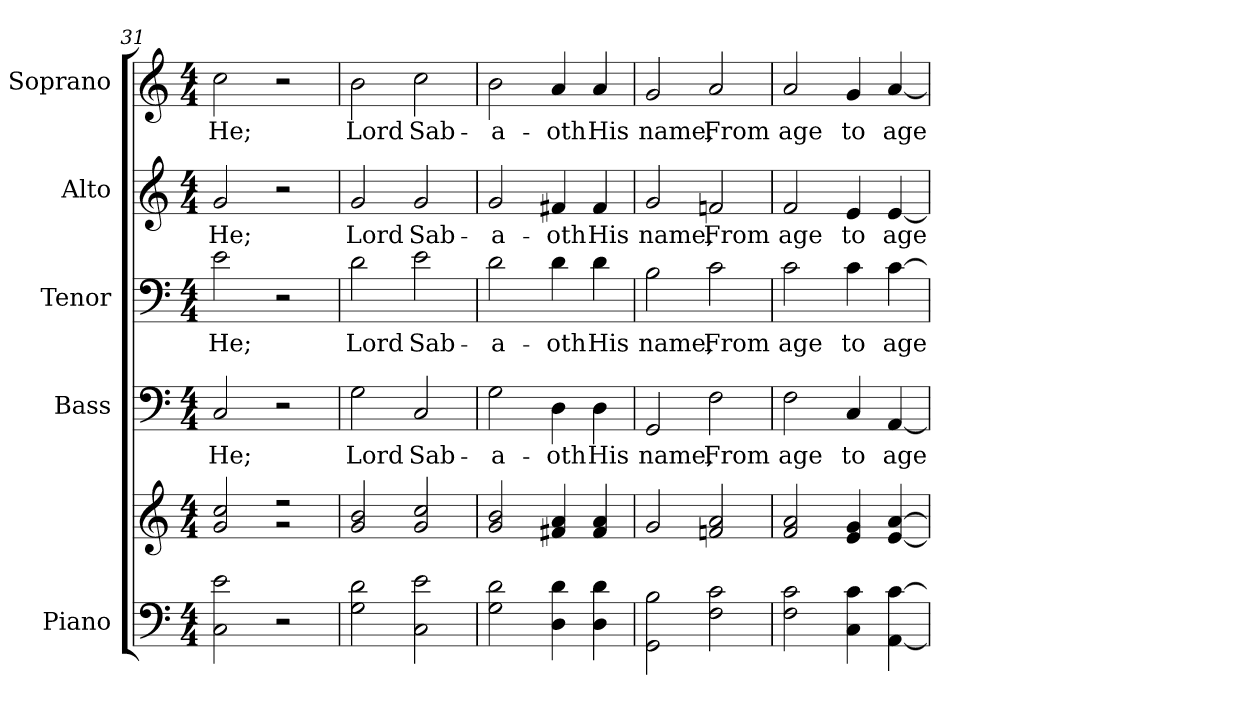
**kern	**kern	**kern	**text	**kern	**text	**kern	**text	**kern	**text
*part5	*part5	*part4	*part4	*part3	*part3	*part2	*part2	*part1	*part1
*staff6	*staff5	*staff4	*staff4	*staff3	*staff3	*staff2	*staff2	*staff1	*staff1
*I"Piano	*	*I"Bass	*	*I"Tenor	*	*I"Alto	*	*I"Soprano	*
*I'Pno.	*	*I'B.	*	*I'T.	*	*I'A.	*	*I'Pno.	*
*clefF4	*clefG2	*clefF4	*	*clefF4	*	*clefG2	*	*clefG2	*
*k[]	*k[]	*k[]	*	*k[]	*	*k[]	*	*k[]	*
*C:	*C:	*C:	*	*C:	*	*C:	*	*C:	*
*M4/4	*M4/4	*M4/4	*	*M4/4	*	*M4/4	*	*M4/4	*
=31	=31	=31	=31	=31	=31	=31	=31	=31	=31
*	*^	*	*	*	*	*	*	*	*
!	!	!	!	!LO:LY:b:color=#000000	!	!	!	!	!	!
!	!	!	!	!	!	!LO:LY:b:color=#000000	!	!	!	!
!	!	!	!	!	!	!	!	!LO:LY:b:color=#000000	!	!
!	!	!	!	!	!	!	!	!	!	!LO:LY:b:color=#000000
2Ci\ 2ei	2gi/ 2cci	2ryy	2Ci/	He;	2ei\	He;	2gi/	He;	2cci\	He;
2r	2r	2r	2r	.	2r	.	2r	.	2r	.
*	*v	*v	*	*	*	*	*	*	*	*
!!LO:PB:g=z
=32	=32	=32	=32	=32	=32	=32	=32	=32	=32
*	*^	*	*	*	*	*	*	*	*
!	!	!	!	!LO:LY:b:color=#000000	!	!	!	!	!	!
*	*v	*v	*	*	*	*	*	*	*	*
*	*^	*	*	*	*	*	*	*	*
!	!	!	!	!	!	!LO:LY:b:color=#000000	!	!	!	!
*	*v	*v	*	*	*	*	*	*	*	*
*	*^	*	*	*	*	*	*	*	*
!	!	!	!	!	!	!	!	!LO:LY:b:color=#000000	!	!
*	*v	*v	*	*	*	*	*	*	*	*
*	*^	*	*	*	*	*	*	*	*
!	!	!	!	!	!	!	!	!	!	!LO:LY:b:color=#000000
*	*v	*v	*	*	*	*	*	*	*	*
2Gi\ 2di	2gi/ 2bi	2Gi\	Lord	2di\	Lord	2gi/	Lord	2bi\	Lord
!	!	!	!LO:LY:b:color=#000000	!	!	!	!	!	!
!	!	!	!	!	!LO:LY:b:color=#000000	!	!	!	!
!	!	!	!	!	!	!	!LO:LY:b:color=#000000	!	!
!	!	!	!	!	!	!	!	!	!LO:LY:b:color=#000000
2Ci\ 2ei	2gi/ 2cci	2Ci/	Sab-	2ei\	Sab-	2gi/	Sab-	2cci\	Sab-
=33	=33	=33	=33	=33	=33	=33	=33	=33	=33
!	!	!	!LO:LY:b:color=#000000	!	!	!	!	!	!
!	!	!	!	!	!LO:LY:b:color=#000000	!	!	!	!
!	!	!	!	!	!	!	!LO:LY:b:color=#000000	!	!
!	!	!	!	!	!	!	!	!	!LO:LY:b:color=#000000
2Gi\ 2di	2gi/ 2bi	2Gi\	-a-	2di\	-a-	2gi/	-a-	2bi\	-a-
!	!	!	!LO:LY:b:color=#000000	!	!	!	!	!	!
!	!	!	!	!	!LO:LY:b:color=#000000	!	!	!	!
!	!	!	!	!	!	!	!LO:LY:b:color=#000000	!	!
!	!	!	!	!	!	!	!	!	!LO:LY:b:color=#000000
4Di\ 4di	4f#Xi/ 4ai	4Di\	-oth	4di\	-oth	4f#Xi/	-oth	4ai/	-oth
!	!	!	!LO:LY:b:color=#000000	!	!	!	!	!	!
!	!	!	!	!	!LO:LY:b:color=#000000	!	!	!	!
!	!	!	!	!	!	!	!LO:LY:b:color=#000000	!	!
!	!	!	!	!	!	!	!	!	!LO:LY:b:color=#000000
4Di\ 4di	4f#i/ 4ai	4Di\	His	4di\	His	4f#i/	His	4ai/	His
!!LO:PB:g=z
=34	=34	=34	=34	=34	=34	=34	=34	=34	=34
!	!	!	!LO:LY:b:color=#000000	!	!	!	!	!	!
!	!	!	!	!	!LO:LY:b:color=#000000	!	!	!	!
!	!	!	!	!	!	!	!LO:LY:b:color=#000000	!	!
!	!	!	!	!	!	!	!	!	!LO:LY:b:color=#000000
2GGi\ 2Bi	2gi/	2GGi/	name,	2Bi\	name,	2gi/	name,	2gi/	name,
!	!	!	!LO:LY:b:color=#000000	!	!	!	!	!	!
!	!	!	!	!	!LO:LY:b:color=#000000	!	!	!	!
!	!	!	!	!	!	!	!LO:LY:b:color=#000000	!	!
!	!	!	!	!	!	!	!	!	!LO:LY:b:color=#000000
2Fi\ 2ci	2fni/ 2ai	2Fi\	From	2ci\	From	2fni/	From	2ai/	From
=35	=35	=35	=35	=35	=35	=35	=35	=35	=35
!	!	!	!LO:LY:b:color=#000000	!	!	!	!	!	!
!	!	!	!	!	!LO:LY:b:color=#000000	!	!	!	!
!	!	!	!	!	!	!	!LO:LY:b:color=#000000	!	!
!	!	!	!	!	!	!	!	!	!LO:LY:b:color=#000000
2Fi\ 2ci	2fi/ 2ai	2Fi\	age	2ci\	age	2fi/	age	2ai/	age
!	!	!	!LO:LY:b:color=#000000	!	!	!	!	!	!
!	!	!	!	!	!LO:LY:b:color=#000000	!	!	!	!
!	!	!	!	!	!	!	!LO:LY:b:color=#000000	!	!
!	!	!	!	!	!	!	!	!	!LO:LY:b:color=#000000
4Ci\ 4ci	4ei/ 4gi	4Ci/	to	4ci\	to	4ei/	to	4gi/	to
!	!	!	!LO:LY:b:color=#000000	!	!	!	!	!	!
!	!	!	!	!	!LO:LY:b:color=#000000	!	!	!	!
!	!	!	!	!	!	!	!LO:LY:b:color=#000000	!	!
!	!	!	!	!	!	!	!	!	!LO:LY:b:color=#000000
[<4AAi\ [>4ci	[<4ei/ [>4ai	[<4AAi/	age	[>4ci\	age	[<4ei/	age	[<4ai/	age
=	=	=	=	=	=	=	=	=	=
*-	*-	*-	*-	*-	*-	*-	*-	*-	*-
